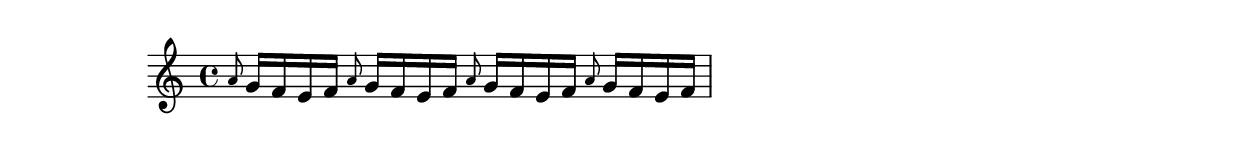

\version "2.3.4"
\header
{
    texidoc = "The autobeamer is not confused by grace notes."
}

\score{
  \context Voice \relative c''{

    \grace a8 g16 f e f \grace a8 g16 f e f \grace a8 g16 f e f 
        \grace a8 g16 f e f |
  }
  \paper { raggedright = ##t }
}

